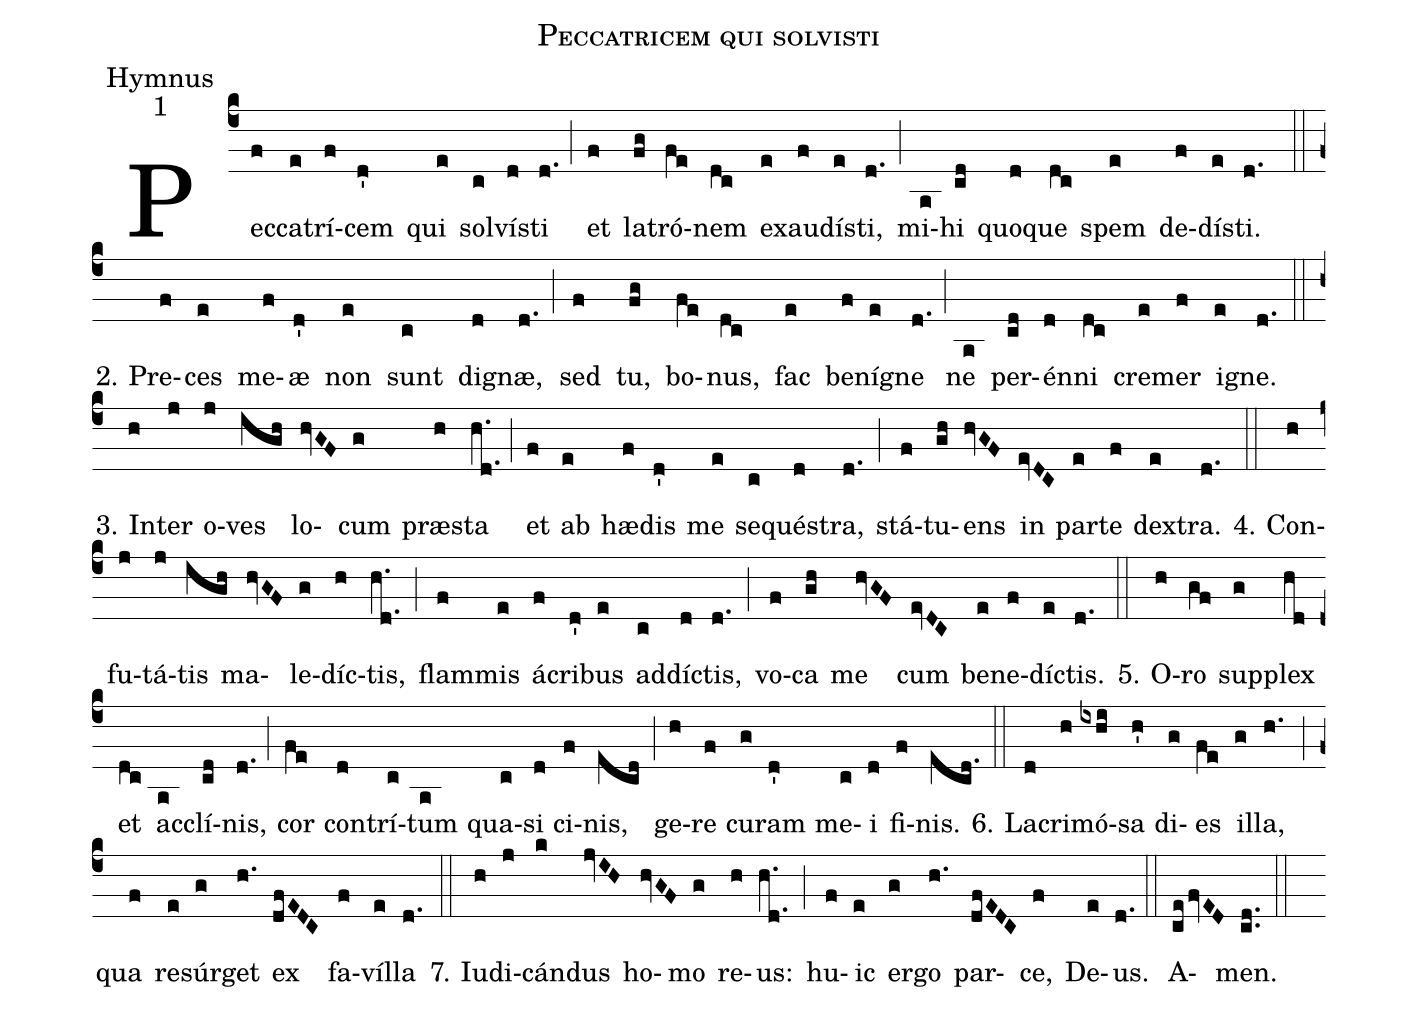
name:Peccatricem qui solvisti;
office-part:Hymnus;
mode:1;
%%
(c4)Pec(f)ca(e)trí(f)cem(d') qui(e) sol(c)vís(d)ti(d.) (;)
et(f) la(fg)tró(fe)nem(dc) ex(e)au(f)dís(e)ti,(d.) (;)
mi(a)hi(cd) quo(d)que(dc) spem(e) de(f)dís(e)ti.(d.) (::)

2. Pre(f)ces(e) me(f)æ(d') non(e) sunt(c) di(d)gnæ,(d.) (;)
sed(f) tu,(fg) bo(fe)nus,(dc) fac(e) be(f)ní(e)gne(d.) (;)
ne(a) per(cd)én(d)ni(dc) cre(e)mer(f) i(e)gne.(d.) (::)
3. In(h)ter(j) o(j)ves(igh) lo(hvGF)cum(g) præ(h)sta(h.d.) (;)
et(f) ab(e) hæ(f)dis(d') me(e) se(c)qués(d)tra,(d.) (;)
stá(f)tu(gh)ens(hvGF) in(evDC) par(e)te(f) dex(e)tra.(d.) (::)

4. Con(h)fu(j)tá(j)tis(igh) ma(hvGF)le(g)díc(h)tis,(h.d.) (;)
flam(f)mis(e) á(f)cri(d')bus(e) ad(c)díc(d)tis,(d.) (;)
vo(f)ca(gh) me(hvGF) cum(evDC) be(e)ne(f)díc(e)tis.(d.) (::)
5. O(h)ro(gf) sup(g)plex(hd) et(dc) ac(a)clí(cd)nis,(d.) (;)
cor(fe) con(d)trí(c)tum(a) qua(c)si(d) ci(f)nis,(ecd) (;)
ge(h)re(f) cu(g)ram(d') me(c)i(d) fi(f)nis.(ecd.) (::)
6. La(d)cri(h)mó(ixhi)sa(h') di(g)es(fe) il(g)la,(h.) (;)
qua(f) re(e)súr(g)get(h.) ex(dfEDC) fa(f)víl(e)la(d.) (::)
7. Iu(h)di(j)cán(k)dus(jvIH) ho(hvGF)mo(g) re(h)us:(h.d.) (;)
hu(f)ic(e) er(g)go(h.) par(dfEDC)ce,(f) De(e)us.(d.) (::)
A(cefvED)men.(c.d.) (::)
